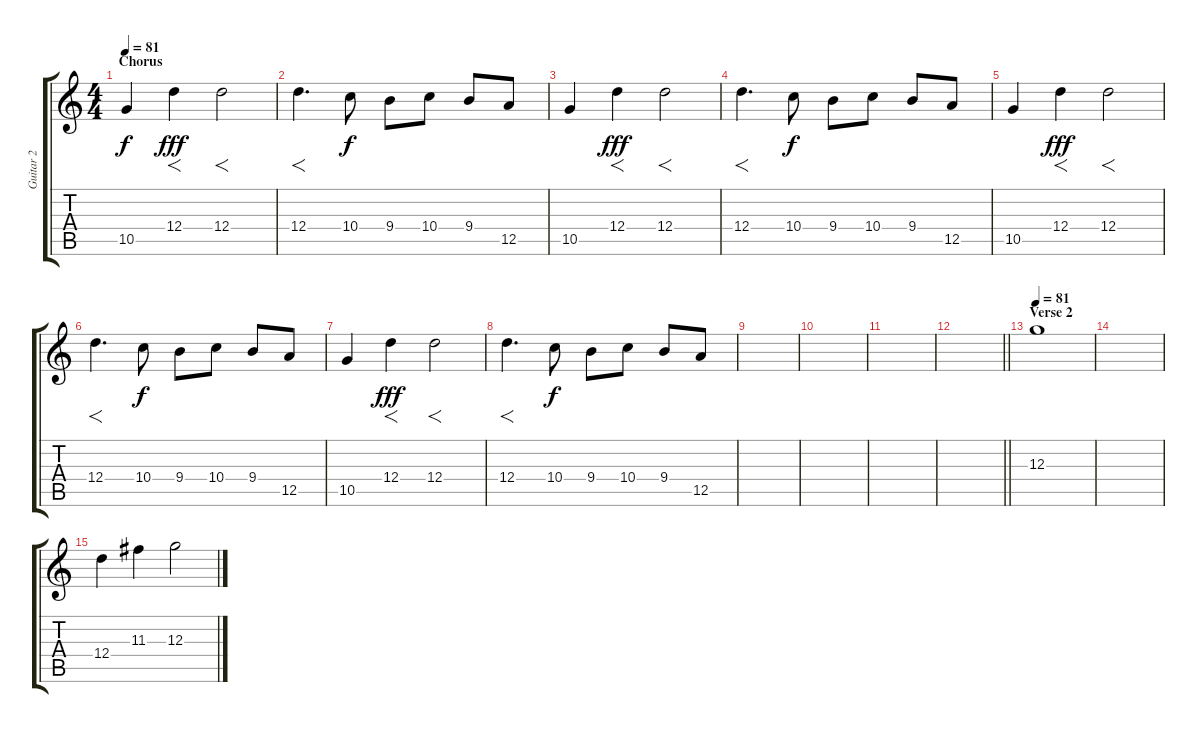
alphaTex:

\track ("Guitar 2" "Guitar 2") {instrument electricguitarclean}
\staff {score tabs}
\tuning (E4 B3 G3 D3 A2 E2) {hide}
\ts (4 4)
\section ("" "Chorus")
\tempo 81
\clef g2
\ks c
10.5.4{dy f instrument overdrivenguitar} 12.4.4{f dy fff} 12.4.2{f} |
12.4.4{f d} 10.4.8{dy f} 9.4.8 10.4.8 9.4.8 12.5.8 |
10.5.4 12.4.4{f dy fff} 12.4.2{f} |
12.4.4{f d} 10.4.8{dy f} 9.4.8 10.4.8 9.4.8 12.5.8 |
10.5.4 12.4.4{f dy fff} 12.4.2{f} |
12.4.4{f d} 10.4.8{dy f} 9.4.8 10.4.8 9.4.8 12.5.8 |
10.5.4 12.4.4{f dy fff} 12.4.2{f} |
12.4.4{f d} 10.4.8{dy f} 9.4.8 10.4.8 9.4.8 12.5.8 |
|
|
|
\barLineRight lightlight
|
\section ("" "Verse 2")
\tempo 81
12.3.1{instrument electricguitarjazz} |
|
12.4.4 11.3.4 12.3.2
